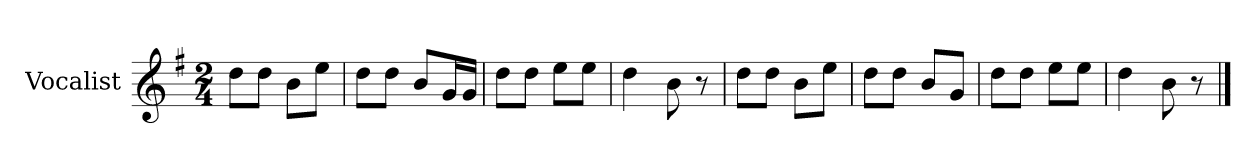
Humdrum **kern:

**kern
*part1
*staff1
*I"Vocalist
*k[f#]
*G:
*M2/4
=1
8ddL
8ddJ
8bL
8eeJ
=2
8ddL
8ddJ
8bL
16gL
16gJJ
=3
8ddL
8ddJ
8eeL
8eeJ
=4
4dd
8b
8r
=5
8ddL
8ddJ
8bL
8eeJ
=6
8ddL
8ddJ
8bL
8gJ
=7
8ddL
8ddJ
8eeL
8eeJ
=8
4dd
8b
8r
==
*-
